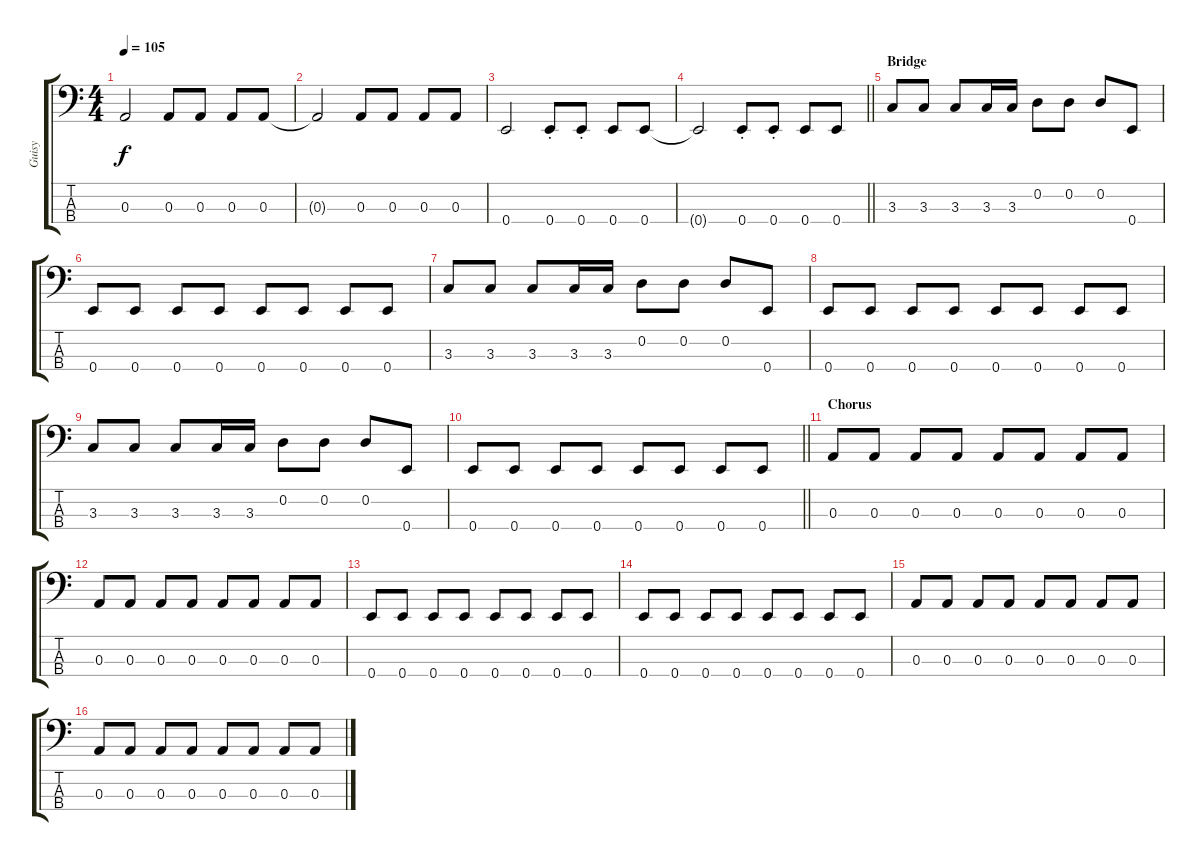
\track ("Guisy" "Guisy") {instrument electricbassfinger}
\staff {score tabs}
\tuning (G2 D2 A1 E1) {hide}
\ts (4 4)
\tempo 105
\clef f4
\ks c
0.3.2{dy f} 0.3.8 0.3.8 0.3.8 0.3.8 |
0.3{t}.2 0.3.8 0.3.8 0.3.8 0.3.8 |
0.4.2 0.4{st}.8 0.4{st}.8 0.4.8 0.4.8 |
\barLineRight lightlight
0.4{t}.2 0.4{st}.8 0.4{st}.8 0.4.8 0.4.8 |
\section ("" "Bridge")
3.3.8 3.3.8 3.3.8 3.3.16 3.3.16 0.2.8 0.2.8 0.2.8 0.4.8 |
0.4.8 0.4.8 0.4.8 0.4.8 0.4.8 0.4.8 0.4.8 0.4.8 |
3.3.8 3.3.8 3.3.8 3.3.16 3.3.16 0.2.8 0.2.8 0.2.8 0.4.8 |
0.4.8 0.4.8 0.4.8 0.4.8 0.4.8 0.4.8 0.4.8 0.4.8 |
3.3.8 3.3.8 3.3.8 3.3.16 3.3.16 0.2.8 0.2.8 0.2.8 0.4.8 |
\barLineRight lightlight
0.4.8 0.4.8 0.4.8 0.4.8 0.4.8 0.4.8 0.4.8 0.4.8 |
\section ("" "Chorus")
0.3.8 0.3.8 0.3.8 0.3.8 0.3.8 0.3.8 0.3.8 0.3.8 |
0.3.8 0.3.8 0.3.8 0.3.8 0.3.8 0.3.8 0.3.8 0.3.8 |
0.4.8 0.4.8 0.4.8 0.4.8 0.4.8 0.4.8 0.4.8 0.4.8 |
0.4.8 0.4.8 0.4.8 0.4.8 0.4.8 0.4.8 0.4.8 0.4.8 |
0.3.8 0.3.8 0.3.8 0.3.8 0.3.8 0.3.8 0.3.8 0.3.8 |
0.3.8 0.3.8 0.3.8 0.3.8 0.3.8 0.3.8 0.3.8 0.3.8
